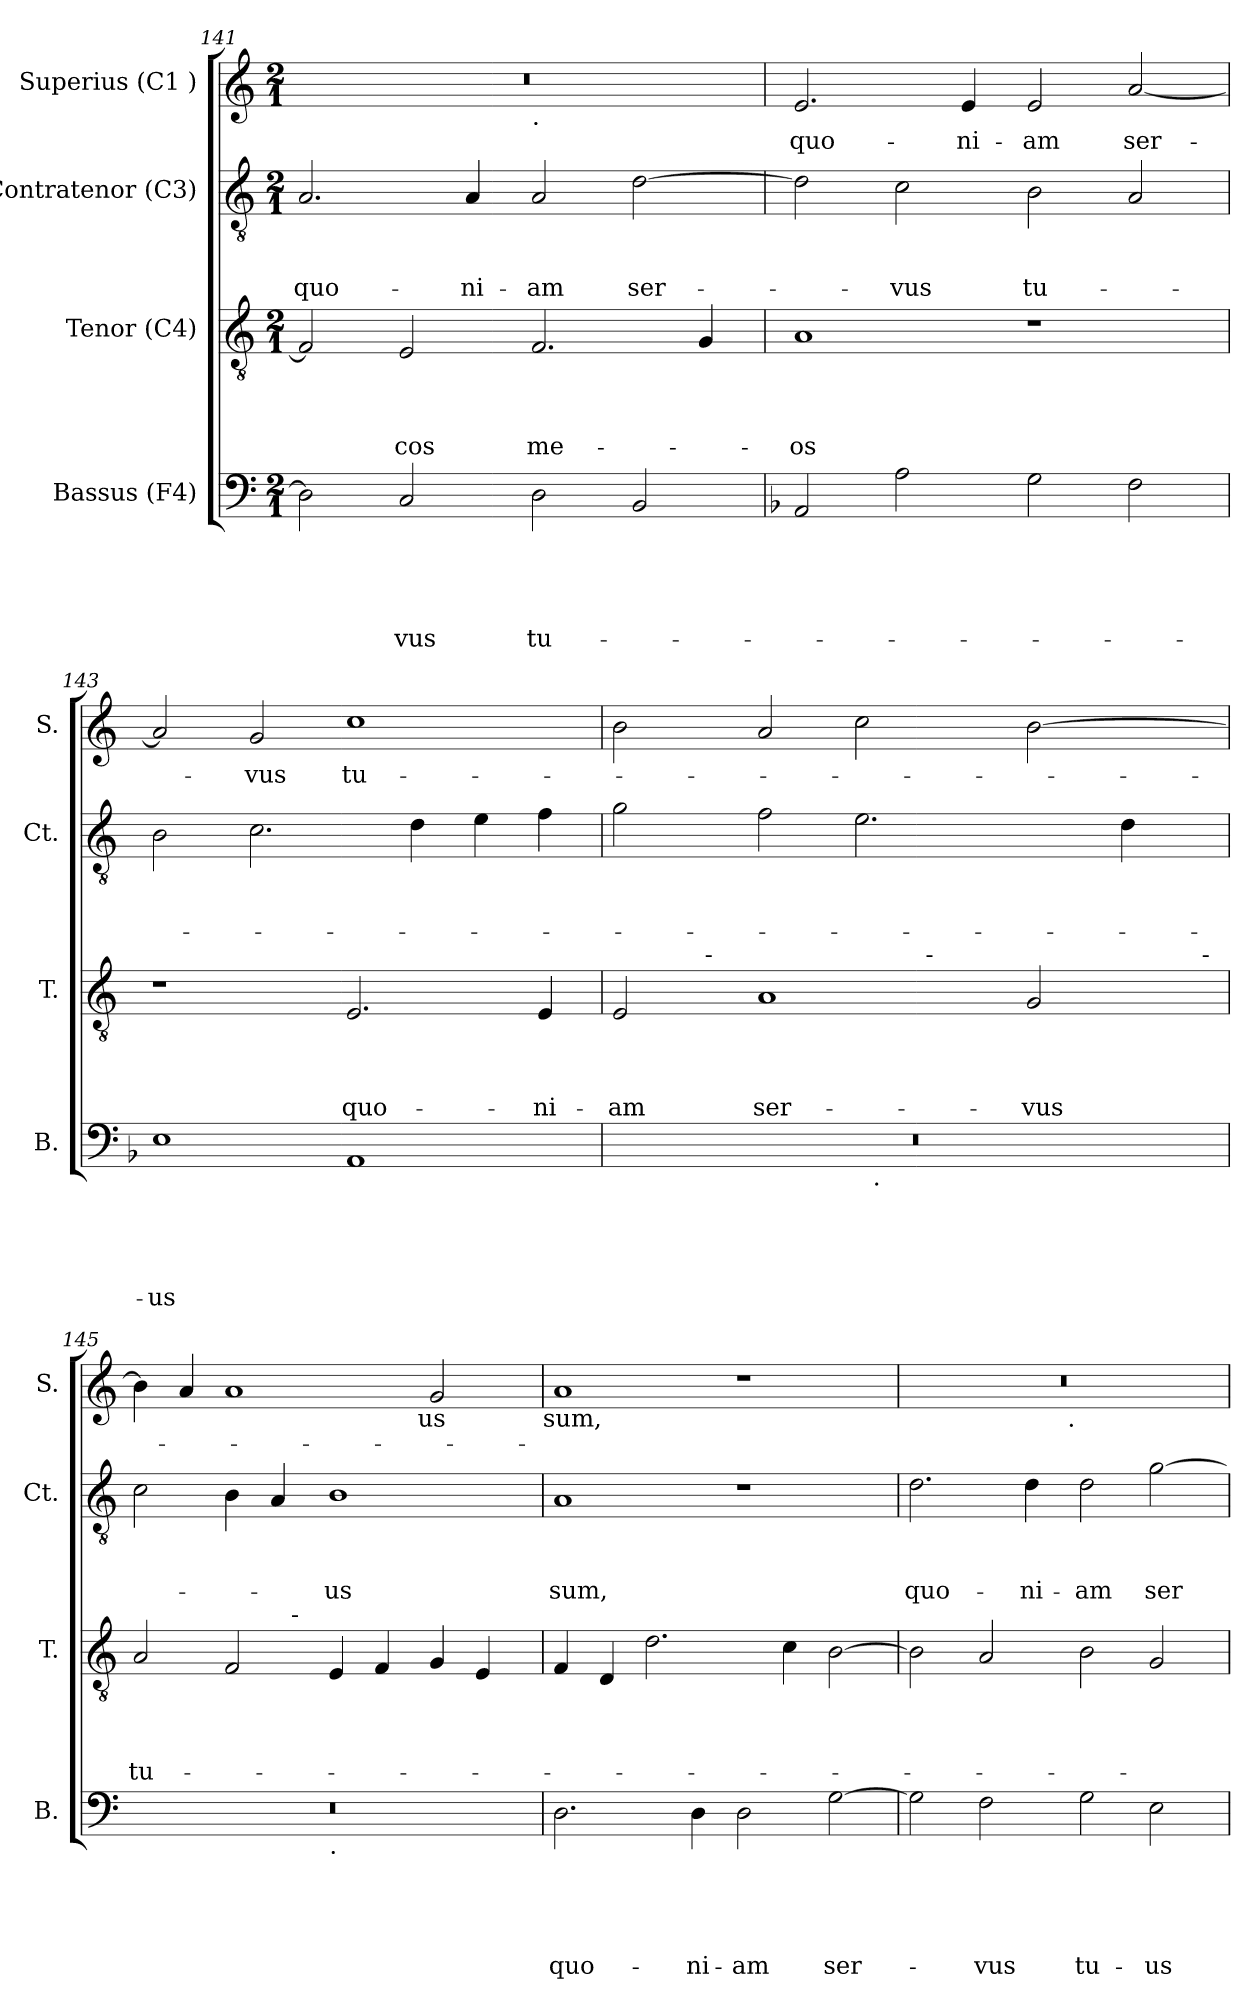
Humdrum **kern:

**kern	**text	**text	**text	**text	**text	**kern	**text	**text	**text	**text	**kern	**text	**text	**text	**kern	**text
*part4	*part4	*part4	*part4	*part4	*part4	*part3	*part3	*part3	*part3	*part3	*part2	*part2	*part2	*part2	*part1	*part1
*staff4	*staff4	*staff4	*staff4	*staff4	*staff4	*staff3	*staff3	*staff3	*staff3	*staff3	*staff2	*staff2	*staff2	*staff2	*staff1	*staff1
*I"Bassus (F4)	*	*	*	*	*	*I"Tenor (C4)	*	*	*	*	*I"Contratenor (C3)	*	*	*	*I"Superius (C1 )	*
*I'B.	*	*	*	*	*	*I'T.	*	*	*	*	*I'Ct.	*	*	*	*I'S.	*
*clefF4	*	*	*	*	*	*clefGv2	*	*	*	*	*clefGv2	*	*	*	*clefG2	*
*k[]	*	*	*	*	*	*k[]	*	*	*	*	*k[]	*	*	*	*k[]	*
*C:	*	*	*	*	*	*C:	*	*	*	*	*C:	*	*	*	*C:	*
*M2/1	*	*	*	*	*	*M2/1	*	*	*	*	*M2/1	*	*	*	*M2/1	*
=141	=141	=141	=141	=141	=141	=141	=141	=141	=141	=141	=141	=141	=141	=141	=141	=141
!	!	!	!	!	!	!	!	!	!	!	!	!	!	!LO:LY:b	!	!
*	*	*	*	*	*	*	*	*	*	*	*	*	*	*	*^	*
2D\]	.	.	.	.	.	2F/]	.	.	.	.	2.A/	.	.	quo-	0r	1ryy	.
!	!	!	!	!	!LO:LY:b	!	!	!	!	!LO:LY:b	!	!	!	!	!	!	!
2C/	.	.	.	.	-vus	2E/	.	.	.	-cos	.	.	.	.	.	.	.
!	!	!	!	!	!	!	!	!	!	!	!	!	!	!LO:LY:b	!	!	!
.	.	.	.	.	.	.	.	.	.	.	4A/	.	.	-ni-	.	.	.
!	!	!	!	!	!	!	!	!	!	!	!	!	!	!	!	!LO:TX:b:t=.	!
!	!	!	!	!	!LO:LY:b	!	!	!	!	!LO:LY:b	!	!	!	!LO:LY:b:rj	!	!	!
2D\	.	.	.	.	tu-	2.F/	.	.	.	me-	2A/	.	.	-am	.	1ryy	.
!	!	!	!	!	!	!	!	!	!	!	!	!	!	!LO:LY:b	!	!	!
2BB/	.	.	.	.	.	.	.	.	.	.	[>2d\	.	.	ser-	.	.	.
.	.	.	.	.	.	4G/	.	.	.	.	.	.	.	.	.	.	.
*	*	*	*	*	*	*	*	*	*	*	*	*	*	*	*v	*v	*
=142	=142	=142	=142	=142	=142	=142	=142	=142	=142	=142	=142	=142	=142	=142	=142	=142
*k[b-]	*	*	*	*	*	*	*	*	*	*	*	*	*	*	*	*
*F:	*	*	*	*	*	*	*	*	*	*	*	*	*	*	*	*
*	*	*	*	*	*	*	*	*	*	*	*	*	*	*	*^	*
!	!	!	!	!	!	!	!	!	!	!LO:LY:b	!	!	!	!	!	!	!LO:LY:b
*	*	*	*	*	*	*	*	*	*	*	*	*	*	*	*v	*v	*
2AA/	.	.	.	.	.	1A	.	.	.	-os	2d\]	.	.	.	2.e/	quo-
!	!	!	!	!	!	!	!	!	!	!	!	!	!	!LO:LY:b	!	!
2A\	.	.	.	.	.	.	.	.	.	.	2c\	.	.	-vus	.	.
!	!	!	!	!	!	!	!	!	!	!	!	!	!	!	!	!LO:LY:b
.	.	.	.	.	.	.	.	.	.	.	.	.	.	.	4e/	-ni-
!	!	!	!	!	!	!	!	!	!	!	!	!	!	!LO:LY:b	!	!LO:LY:b:rj
2G\	.	.	.	.	.	1r	.	.	.	.	2B\	.	.	tu-	2e/	-am
!	!	!	!	!	!	!	!	!	!	!	!	!	!	!	!	!LO:LY:b
2F\	.	.	.	.	.	.	.	.	.	.	2A/	.	.	.	[<2a/	ser-
=143	=143	=143	=143	=143	=143	=143	=143	=143	=143	=143	=143	=143	=143	=143	=143	=143
!	!	!	!	!	!LO:LY:b	!	!	!	!	!	!	!	!	!	!	!
1E	.	.	.	.	-us	1r	.	.	.	.	2B\	.	.	.	2a/]	.
!	!	!	!	!	!	!	!	!	!	!	!	!	!	!	!	!LO:LY:b
.	.	.	.	.	.	.	.	.	.	.	2.c\	.	.	.	2g/	-vus
!	!	!	!	!	!	!	!	!	!	!LO:LY:b	!	!	!	!	!	!LO:LY:b
1AA	.	.	.	.	.	2.E/	.	.	.	quo-	.	.	.	.	1cc	tu-
.	.	.	.	.	.	.	.	.	.	.	4d\	.	.	.	.	.
.	.	.	.	.	.	.	.	.	.	.	4e\	.	.	.	.	.
!	!	!	!	!	!	!	!	!	!	!LO:LY:b	!	!	!	!	!	!
.	.	.	.	.	.	4E/	.	.	.	-ni-	4f\	.	.	.	.	.
!!LO:LB:g=z
=144	=144	=144	=144	=144	=144	=144	=144	=144	=144	=144	=144	=144	=144	=144	=144	=144
*k[]	*	*	*	*	*	*	*	*	*	*	*	*	*	*	*	*
*C:	*	*	*	*	*	*	*	*	*	*	*	*	*	*	*	*
!	!	!	!	!	!	!	!	!	!	!LO:LY:b	!	!	!	!	!	!
*^	*	*	*	*	*	*^	*	*	*	*	*	*	*	*	*	*
*	*	*	*	*	*	*	*	*^	*	*	*	*	*	*	*	*	*	*
*	*	*	*	*	*	*	*	*	*^	*	*	*	*	*	*	*	*	*	*
0r	1ryy	.	.	.	.	.	2E/	4ryy	1ryy	1ryy	.	.	.	-am	2g\	.	.	.	2b\	.
.	.	.	.	.	.	.	.	16ryy	.	.	.	.	.	.	.	.	.	.	.	.
!	!	!	!	!	!	!	!	!LO:TX:a:t=-	!	!	!	!	!	!	!	!	!	!	!	!
.	.	.	.	.	.	.	.	1ryy	.	.	.	.	.	.	.	.	.	.	.	.
!	!	!	!	!	!	!	!	!	!	!	!	!	!	!LO:LY:b	!	!	!	!	!	!
.	.	.	.	.	.	.	1A	.	.	.	.	.	.	ser-	2f\	.	.	.	2a/	.
.	32ryy	.	.	.	.	.	.	.	8ryy	2...ryy	.	.	.	.	2.e\	.	.	.	2cc\	.
!	!LO:TX:b:t=.	!	!	!	!	!	!	!	!	!	!	!	!	!	!	!	!	!	!	!
.	2ryy	.	.	.	.	.	.	.	.	.	.	.	.	.	.	.	.	.	.	.
.	.	.	.	.	.	.	.	.	32ryy	.	.	.	.	.	.	.	.	.	.	.
!	!	!	!	!	!	!	!	!	!LO:TX:a:t=-	!	!	!	!	!	!	!	!	!	!	!
.	.	.	.	.	.	.	.	.	2ryy	.	.	.	.	.	.	.	.	.	.	.
.	.	.	.	.	.	.	.	2ryy	.	.	.	.	.	.	.	.	.	.	.	.
!	!	!	!	!	!	!	!	!	!	!	!	!	!	!LO:LY:b	!	!	!	!	!	!
.	.	.	.	.	.	.	2G/	.	.	.	.	.	.	-vus	.	.	.	.	[>2b\	.
.	4...ryy	.	.	.	.	.	.	.	.	.	.	.	.	.	.	.	.	.	.	.
.	.	.	.	.	.	.	.	.	4ryy	.	.	.	.	.	.	.	.	.	.	.
.	.	.	.	.	.	.	.	.	.	.	.	.	.	.	4d\	.	.	.	.	.
.	.	.	.	.	.	.	.	8.ryy	.	.	.	.	.	.	.	.	.	.	.	.
.	.	.	.	.	.	.	.	.	16.ryy	.	.	.	.	.	.	.	.	.	.	.
!	!	!	!	!	!	!	!	!	!	!LO:TX:a:t=-	!	!	!	!	!	!	!	!	!	!
.	.	.	.	.	.	.	.	.	.	16ryy	.	.	.	.	.	.	.	.	.	.
=145	=145	=145	=145	=145	=145	=145	=145	=145	=145	=145	=145	=145	=145	=145	=145	=145	=145	=145	=145	=145
!	!	!	!	!	!	!	!	!	!	!	!	!	!	!LO:LY:b	!	!	!	!	!	!
*	*	*	*	*	*	*	*	*v	*v	*v	*	*	*	*	*	*	*	*	*^	*
0r	1ryy	.	.	.	.	.	2A/	2ryy	.	.	.	tu-	2c\	.	.	.	4b\]	1ryy	.
.	.	.	.	.	.	.	.	.	.	.	.	.	.	.	.	.	4a/	.	.
.	.	.	.	.	.	.	2F/	4ryy	.	.	.	.	4B\	.	.	.	1a	.	.
.	.	.	.	.	.	.	.	16ryy	.	.	.	.	4A/	.	.	.	.	.	.
!	!	!	!	!	!	!	!	!LO:TX:a:t=-	!	!	!	!	!	!	!	!	!	!	!
.	.	.	.	.	.	.	.	1ryy	.	.	.	.	.	.	.	.	.	.	.
!	!LO:TX:b:t=.	!	!	!	!	!	!	!	!	!	!	!	!	!	!	!	!	!	!
!	!	!	!	!	!	!	!	!	!	!	!	!	!	!	!	!LO:LY:b	!	!	!
.	1ryy	.	.	.	.	.	4E/	.	.	.	.	.	1B	.	.	-us	.	4...ryy	.
.	.	.	.	.	.	.	4F/	.	.	.	.	.	.	.	.	.	.	.	.
!	!	!	!	!	!	!	!	!	!	!	!	!	!	!	!	!	!	!LO:TX:b:t=us	!
.	.	.	.	.	.	.	.	.	.	.	.	.	.	.	.	.	.	2ryy	.
.	.	.	.	.	.	.	4G/	.	.	.	.	.	.	.	.	.	2g/	.	.
.	.	.	.	.	.	.	4E/	.	.	.	.	.	.	.	.	.	.	.	.
.	.	.	.	.	.	.	.	8.ryy	.	.	.	.	.	.	.	.	.	.	.
.	.	.	.	.	.	.	.	.	.	.	.	.	.	.	.	.	.	32ryy	.
!	!	!	!	!	!	!	!	!	!	!	!	!	!	!	!	!	!LO:TX:b:t=sum,	!	!
=146	=146	=146	=146	=146	=146	=146	=146	=146	=146	=146	=146	=146	=146	=146	=146	=146	=146	=146	=146
!	!	!	!	!	!	!LO:LY:b	!	!	!	!	!	!	!	!	!	!LO:LY:b	!	!	!
*v	*v	*	*	*	*	*	*	*	*	*	*	*	*	*	*	*	*v	*v	*
*	*	*	*	*	*	*v	*v	*	*	*	*	*	*	*	*	*	*
2.D\	.	.	.	.	quo-	4F/	.	.	.	.	1A	.	.	sum,	1a	.
.	.	.	.	.	.	4D/	.	.	.	.	.	.	.	.	.	.
.	.	.	.	.	.	2.d\	.	.	.	.	.	.	.	.	.	.
!	!	!	!	!	!LO:LY:b	!	!	!	!	!	!	!	!	!	!	!
4D\	.	.	.	.	-ni-	.	.	.	.	.	.	.	.	.	.	.
!	!	!	!	!	!LO:LY:b:rj	!	!	!	!	!	!	!	!	!	!	!
2D\	.	.	.	.	-am	.	.	.	.	.	1r	.	.	.	1r	.
.	.	.	.	.	.	4c\	.	.	.	.	.	.	.	.	.	.
!	!	!	!	!	!LO:LY:b	!	!	!	!	!	!	!	!	!	!	!
[>2G\	.	.	.	.	ser-	[>2B\	.	.	.	.	.	.	.	.	.	.
=147	=147	=147	=147	=147	=147	=147	=147	=147	=147	=147	=147	=147	=147	=147	=147	=147
!	!	!	!	!	!	!	!	!	!	!	!	!	!	!LO:LY:b	!	!
*	*	*	*	*	*	*	*	*	*	*	*	*	*	*	*^	*
2G\]	.	.	.	.	.	2B\]	.	.	.	.	2.d\	.	.	quo-	0r	2ryy	.
!	!	!	!	!	!LO:LY:b	!	!	!	!	!	!	!	!	!	!	!	!
2F\	.	.	.	.	-vus	2A/	.	.	.	.	.	.	.	.	.	4...ryy	.
!	!	!	!	!	!	!	!	!	!	!	!	!	!	!LO:LY:b	!	!	!
.	.	.	.	.	.	.	.	.	.	.	4d\	.	.	-ni-	.	.	.
!	!	!	!	!	!	!	!	!	!	!	!	!	!	!	!	!LO:TX:b:t=.	!
.	.	.	.	.	.	.	.	.	.	.	.	.	.	.	.	1ryy	.
!	!	!	!	!	!LO:LY:b	!	!	!	!	!	!	!	!	!LO:LY:b:rj	!	!	!
2G\	.	.	.	.	tu-	2B\	.	.	.	.	2d\	.	.	-am	.	.	.
!	!	!	!	!	!LO:LY:b	!	!	!	!	!	!	!	!	!LO:LY:b	!	!	!
2E\	.	.	.	.	-us	2G/	.	.	.	.	[>2g\	.	.	ser-	.	.	.
.	.	.	.	.	.	.	.	.	.	.	.	.	.	.	.	32ryy	.
*	*	*	*	*	*	*	*	*	*	*	*	*	*	*	*v	*v	*
=	=	=	=	=	=	=	=	=	=	=	=	=	=	=	=	=
*-	*-	*-	*-	*-	*-	*-	*-	*-	*-	*-	*-	*-	*-	*-	*-	*-
